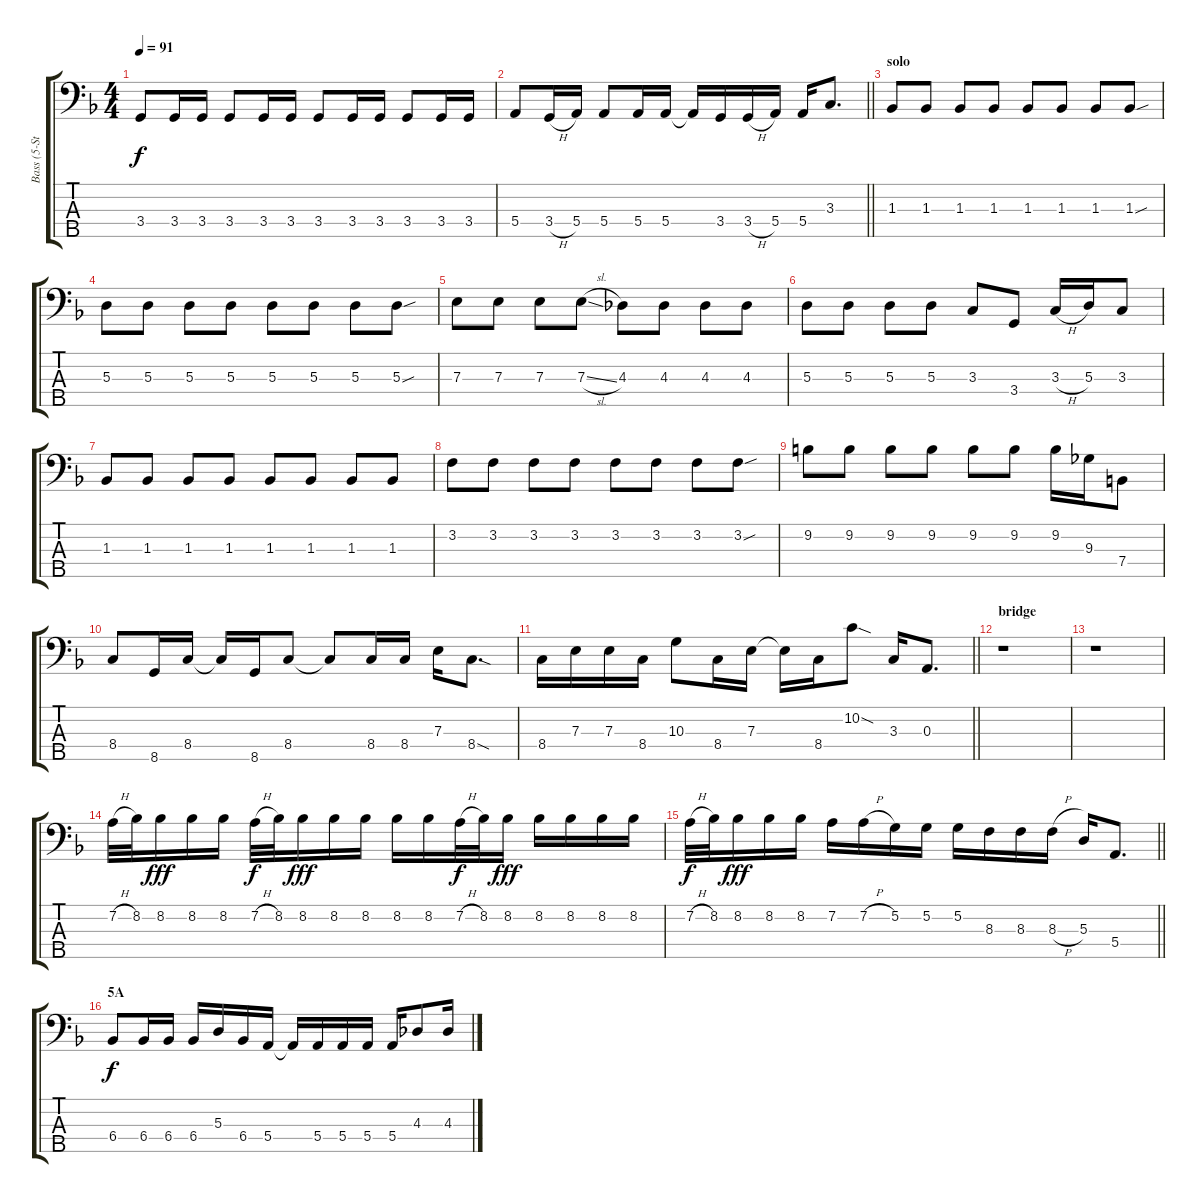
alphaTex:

\track ("Bass (5-Strings)" "Bass (5-St") {instrument electricbassfinger}
\staff {score tabs}
\tuning (G2 D2 A1 E1 B0) {hide}
\ts (4 4)
\tempo 91
\clef f4
\ks f
3.4.8{dy f} 3.4.16 3.4.16 3.4.8 3.4.16 3.4.16 3.4.8 3.4.16 3.4.16 3.4.8 3.4.16 3.4.16 |
\barLineRight lightlight
5.4.8 3.4{h}.16 5.4.16 5.4.8 5.4.16 5.4.16 5.4{t}.16 3.4.16 3.4{h}.16 5.4.16 5.4.16 3.3.8{d} |
\section ("" "solo")
1.3.8 1.3.8 1.3.8 1.3.8 1.3.8 1.3.8 1.3.8 1.3{sou}.8 |
5.3.8 5.3.8 5.3.8 5.3.8 5.3.8 5.3.8 5.3.8 5.3{sou}.8 |
7.3.8 7.3.8 7.3.8 7.3{sl}.8 4.3.8 4.3.8 4.3.8 4.3.8 |
5.3.8 5.3.8 5.3.8 5.3.8 3.3.8 3.4.8 3.3{h}.16 5.3.16 3.3.8 |
1.3.8 1.3.8 1.3.8 1.3.8 1.3.8 1.3.8 1.3.8 1.3.8 |
3.2.8 3.2.8 3.2.8 3.2.8 3.2.8 3.2.8 3.2.8 3.2{sou}.8 |
9.2.8 9.2.8 9.2.8 9.2.8 9.2.8 9.2.8 9.2.16 9.3.16 7.4.8 |
8.4.8 8.5.16 8.4.16 8.4{t}.16 8.5.16 8.4.8 8.4{t}.8 8.4.16 8.4.16 7.3.16 8.4{sod}.8{d} |
\barLineRight lightlight
8.4.16 7.3.16 7.3.16 8.4.16 10.3.8 8.4.16 7.3.16 7.3{t}.16 8.4.16 10.2{sod}.8 3.3.16 0.3.8{d} |
\section ("" "bridge")
r.1 |
r.1 |
7.2{h}.32 8.2.32 8.2.16{dy fff} 8.2.16 8.2.16 7.2{h}.32{dy f} 8.2.32 8.2.16{dy fff} 8.2.16 8.2.16 8.2.16 8.2.16 7.2{h}.32{dy f} 8.2.32 8.2.16{dy fff} 8.2.16 8.2.16 8.2.16 8.2.16 |
\barLineRight lightlight
7.2{h}.32{dy f} 8.2.32 8.2.16{dy fff} 8.2.16 8.2.16 7.2.16 7.2{h}.16 5.2.16 5.2.16 5.2.16 8.3.16 8.3.16 8.3{h}.16 5.3.16 5.4.8{d} |
\section ("" "5A")
6.4.8{dy f} 6.4.16 6.4.16 6.4.16 5.3.16 6.4.16 5.4.16 5.4{t}.16 5.4.16 5.4.16 5.4.16 5.4.16 4.3.8 4.3.16
